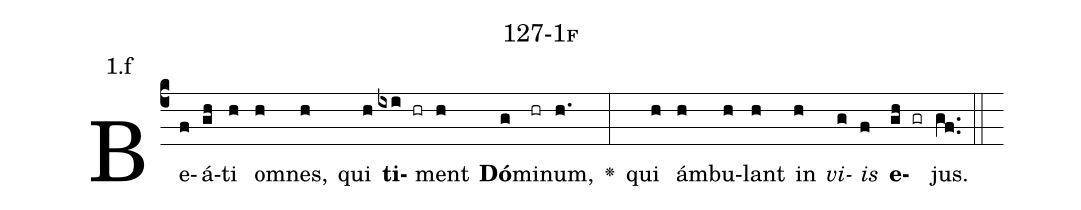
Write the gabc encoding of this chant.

name: 127-1f;
annotation: 1.f;
%%
(c4)Be(f)á(gh)ti(h) om(h)nes,(h) qui(h) <b>ti</b>(ixi hr)ment(h) <b>Dó</b>(g)mi(hr)num,(h.) <v>\greheightstar</v>(:) qui(h) ám(h)bu(h)lant(h) in(h) <i>vi</i>(g)<i>is</i>(f) <b>e</b>(gh gr)jus.(gf..) (::)


%E(h) u(h) o(g) u(f) a(gh) e.(gf..) (::)
